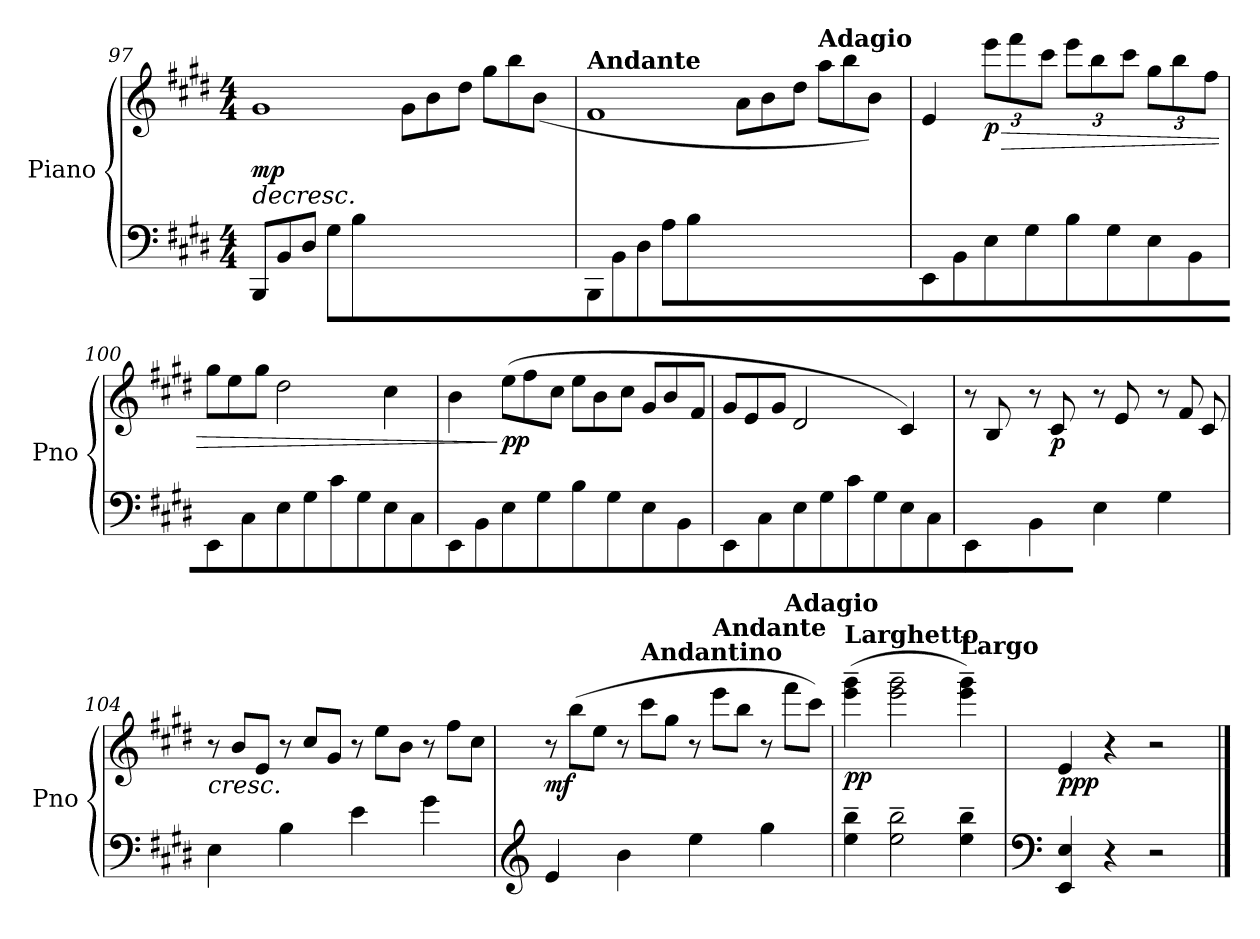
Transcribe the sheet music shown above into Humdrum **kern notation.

**kern	**kern	**dynam
*part1	*part1	*part1
*staff2	*staff1	*staff1/2
*I"Piano	*	*
*I'Pno	*	*
*clefF4	*clefG2	*
*k[f#c#g#d#]	*k[f#c#g#d#]	*
*M4/4	*M4/4	*
*Xtuplet	*	*
=97	=97	=97
!	!LO:TX:a:i:t=più dim.	!
!	!LO:TX:a:B:t=Moderato	!
!	!	!LO:HP:b
*	*^	*
*	*	*^	*
!	!	!	!	!LO:DY:n=1:b
(>12BBB/L	1g#	2ryy	12%5ryy	> mp
12BB/	.	.	.	.
12D#/J	.	.	.	.
12G#/L	.	.	.	.
12B/	.	.	.	.
12ryy	.	.	12d#\J	.
*	*	*Xtuplet	*	*
2ryy	.	12g#\L	2ryy	.
.	.	12b\	.	.
.	.	12dd#\J	.	.
.	.	12gg#\L	.	.
.	.	12bb\	.	.
.	.	(12b\J	.	.
=98	=98	=98	=98	=98
!	!LO:TX:a:B:t=Andante	!	!	!
(>12BBB/L	1f#	2ryy	12%5ryy	.
12BB/	.	.	.	.
12D#/J	.	.	.	.
12A/L	.	.	.	.
12B/	.	.	.	.
12ryy	.	.	12d#\J	.
2ryy	.	12a\L	2ryy	.
.	.	12b\	.	.
.	.	12dd#\J	.	.
!	!	!LO:TX:a:B:t=Adagio	!	!
.	.	12aa\L	.	.
.	.	12bb\	.	.
.	.	12b\J)	.	.
*	*	*v	*v	*
!!LO:LB:g=z
=99	=99	=99	=99
!	!LO:TX:a:i:t=a tempo	!	!
*	*v	*v	*
8EE\L	4e/	.
8BB\	.	.
*	*tuplet	*
*	*Xbrackettup	*
!	!	!LO:HP:b
!	!	!LO:DY:n=1:b
8E\	12eee\L	> p
.	12fff#\	.
8G#\J	.	.
.	12ccc#\J	.
8B\L	12eee\L	.
.	12bb\	.
8G#\	.	.
.	12ccc#\J	.
8E\	12gg#\L	.
.	12bb\	.
8BB\J	.	.
.	12ff#\J	.
=100	=100	=100
*	*Xtuplet	*
8EE\L	12gg#\L	.
.	12ee\	.
8C#\	.	.
.	12gg#\J	.
8E\	2dd#\	.
8G#\J	.	.
8c#\L	.	.
8G#\	.	.
8E\	4cc#\	.
8C#\J	.	.
=101	=101	=101
8EE\L	4b\)	.
8BB\	.	.
!	!	!LO:DY:n=1:b
8E\	(>12ee\L	] pp
.	12ff#\	.
8G#\J	.	.
.	12cc#\J	.
8B\L	12ee\L	.
.	12b\	.
8G#\	.	.
.	12cc#\J	.
8E\	12g#/L	.
.	12b/	.
8BB\J	.	.
.	12f#/J	.
=102	=102	=102
8EE\L	12g#/L	.
.	12e/	.
8C#\	.	.
.	12g#/J	.
8E\	2d#/	.
8G#\J	.	.
8c#\L	.	.
8G#\	.	.
8E\	4c#/)	.
8C#\J	.	.
!!LO:LB:g=z
=103	=103	=103
*^	*	*
6ryy	4EE\	12r	.
.	.	12B/L	.
12E/J	.	12ryy	.
6ryy	4BB\	12r	.
!	!	!	!LO:DY:b
.	.	12c#/L	p
12G#/J	.	12ryy	.
6ryy	4E\	12r	.
.	.	12e/L	.
12B/J	.	12ryy	.
4ryy	4G#\	12r	.
.	.	12f#/L	.
.	.	12c#/J	.
*v	*v	*	*
=104	=104	=104
!	!	!LO:HP:b
4E\	12r	<
.	12b/L	.
.	12e/J	.
4B\	12r	.
.	12cc#/L	.
.	12g#/J	.
4e\	12r	.
.	12ee\L	.
.	12b\J	.
4g#\	12r	.
.	12ff#\L	.
.	12cc#\J	.
.	.	]
=105	=105	=105
*clefG2	*	*
!	!	!LO:DY:b
4e/	12r	mf
.	(>12bb\L	.
.	12ee\J	.
4b\	12r	.
!	!LO:TX:a:B:t=Andantino	!
.	12ccc#\L	.
.	12gg#\J	.
4ee\	12r	.
!	!LO:TX:a:B:t=Andante	!
.	12eee\L	.
.	12bb\J	.
4gg#\	12r	.
!	!LO:TX:a:B:t=Adagio	!
.	12fff#\L	.
.	12ccc#\J)	.
.	.	[
=106	=106	=106
!	!LO:TX:a:B:t=Larghetto	!
!	!	!LO:DY:b
4ee\~ 4bb\~	(>4eee\~ 4ggg#\~	pp
2ee\~ 2bb\~	2eee\~ 2ggg#\~	.
!	!LO:TX:a:B:t=Largo	!
4ee\~ 4bb\~	4eee\~ 4ggg#\~)	.
=107	=107	=107
*clefF4	*	*
!	!	!LO:DY:b
4EE/ 4E/	4e/	ppp
4r	4r	.
2r	2r	.
==	==	==
*-	*-	*-
